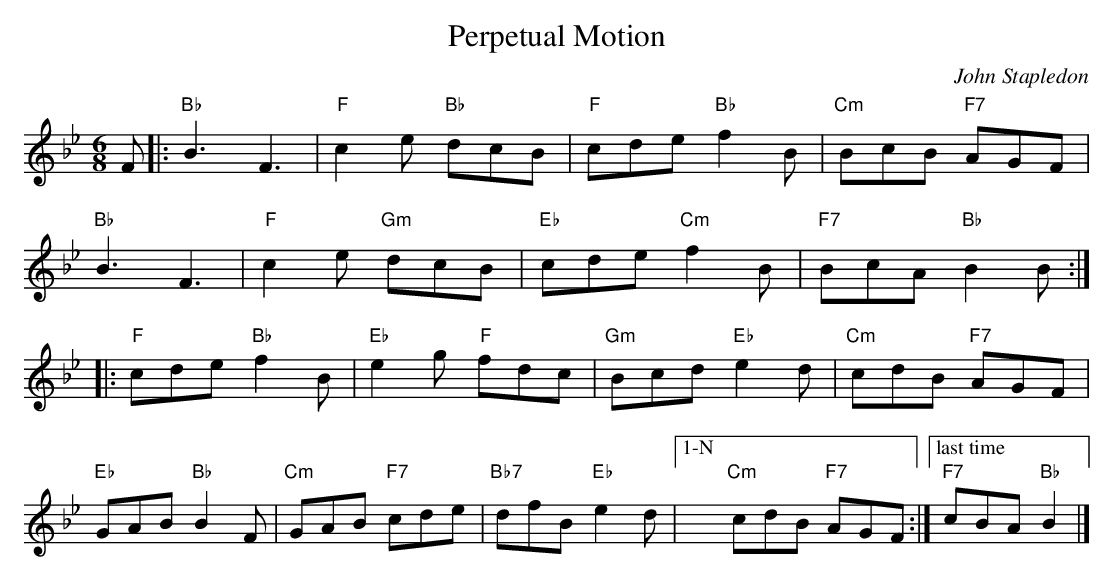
X:1
T:Perpetual Motion
C:John Stapledon
M:6/8
L:1/8
K:Bb
F \
|: "Bb"B3 F3 | "F"c2e "Bb" dcB | "F"cde "Bb"f2B | "Cm"BcB "F7"AGF |
   "Bb"B3 F3 | "F"c2e "Gm"dcB | "Eb"cde "Cm"f2B | "F7"BcA "Bb"B2B :|
|: "F"cde "Bb"f2B | "Eb"e2g "F"fdc | "Gm"Bcd "Eb"e2d | "Cm"cdB "F7"AGF |
  "Eb"GAB "Bb"B2F | "Cm"GAB "F7"cde | "Bb7"dfB "Eb"e2d |["1-N" "Cm"cdB "F7"AGF :|["last time" "F7"cBA "Bb"B2 |]
